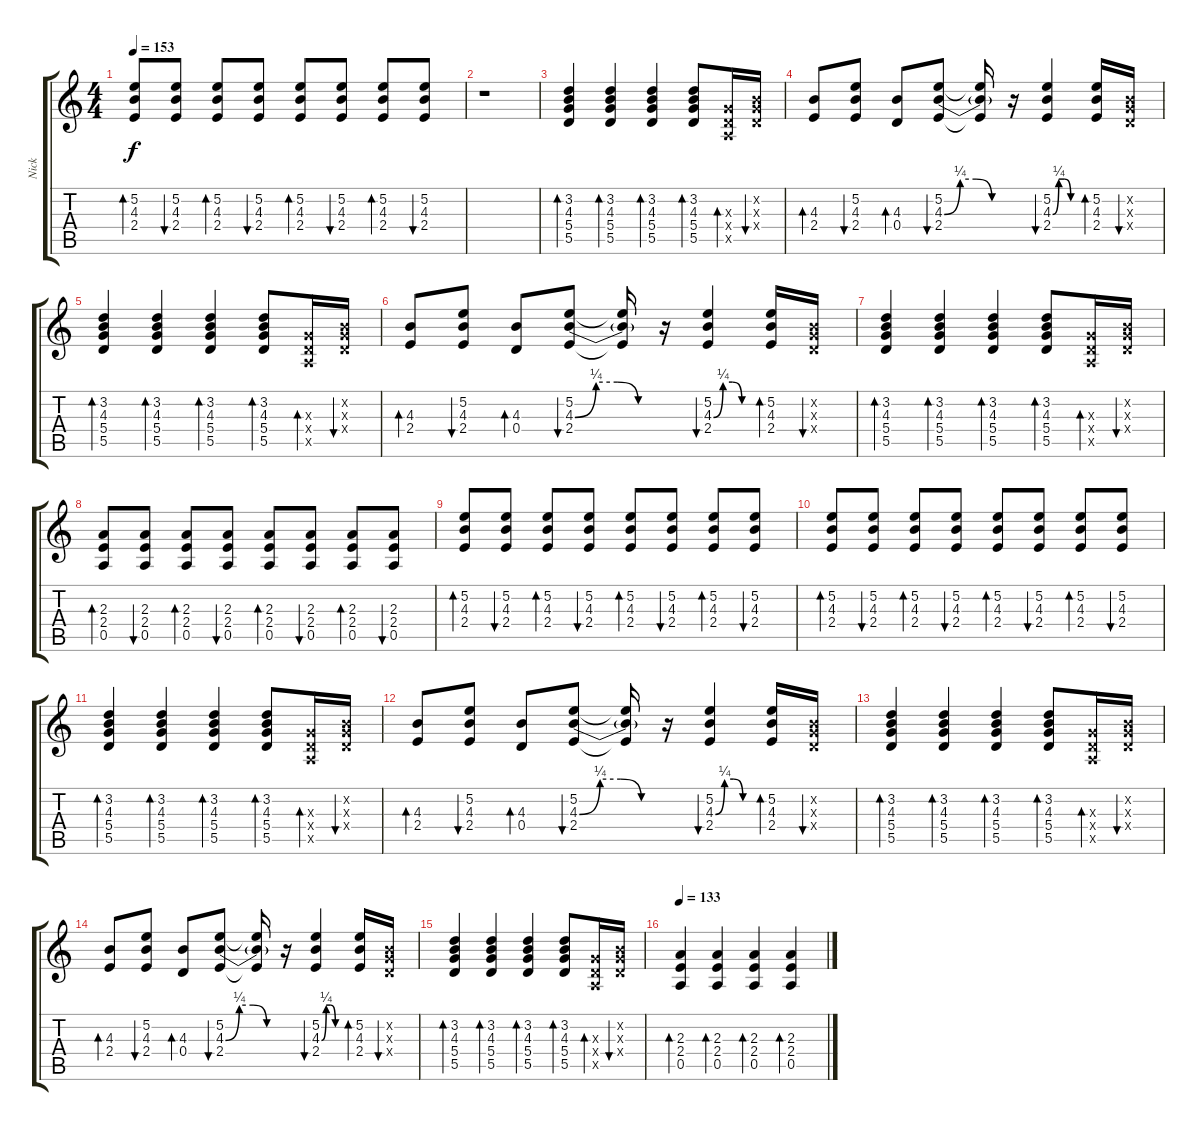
\track ("Nick" "Nick") {instrument electricguitarclean}
\staff {score tabs}
\tuning (E4 B3 G3 D3 A2 E2) {hide}
\ts (4 4)
\tempo 153
\clef g2
\ks c
(5.2 4.3 2.4).8{bd 30 dy f} (5.2 4.3 2.4).8{bu 30} (5.2 4.3 2.4).8{bd 30} (5.2 4.3 2.4).8{bu 30} (5.2 4.3 2.4).8{bd 30} (5.2 4.3 2.4).8{bu 30} (5.2 4.3 2.4).8{bd 30} (5.2 4.3 2.4).8{bu 30} |
r.1 |
(3.2 4.3 5.4 5.5).4{bd 30} (3.2 4.3 5.4 5.5).4{bd 30} (3.2 4.3 5.4 5.5).4{bd 30} (3.2 4.3 5.4 5.5).8{bd 30} (0.3{x} 0.4{x} 0.5{x}).16{bd 30} (0.2{x} 0.3{x} 0.4{x}).16{bu 30} |
(4.3 2.4).8{bd 30} (5.2 4.3 2.4).8{bu 30} (4.3 0.4).8{bd 30} (5.2 4.3{be (custom 0 0 15 1 30 1 45 0 60 0)} 2.4).8{bu 30} (5.2{t} 4.3{t} 2.4{t}).16 r.16 (5.2 4.3{be (custom 0 0 15 1 30 1 45 0 60 0)} 2.4).4{bu 30} (5.2 4.3 2.4).16{bd 30} (0.2{x} 0.3{x} 0.4{x}).16{bu 30} |
(3.2 4.3 5.4 5.5).4{bd 30} (3.2 4.3 5.4 5.5).4{bd 30} (3.2 4.3 5.4 5.5).4{bd 30} (3.2 4.3 5.4 5.5).8{bd 30} (0.3{x} 0.4{x} 0.5{x}).16{bd 30} (0.2{x} 0.3{x} 0.4{x}).16{bu 30} |
(4.3 2.4).8{bd 30} (5.2 4.3 2.4).8{bu 30} (4.3 0.4).8{bd 30} (5.2 4.3{be (custom 0 0 15 1 30 1 45 0 60 0)} 2.4).8{bu 30} (5.2{t} 4.3{t} 2.4{t}).16 r.16 (5.2 4.3{be (custom 0 0 15 1 30 1 45 0 60 0)} 2.4).4{bu 30} (5.2 4.3 2.4).16{bd 30} (0.2{x} 0.3{x} 0.4{x}).16{bu 30} |
(3.2 4.3 5.4 5.5).4{bd 30} (3.2 4.3 5.4 5.5).4{bd 30} (3.2 4.3 5.4 5.5).4{bd 30} (3.2 4.3 5.4 5.5).8{bd 30} (0.3{x} 0.4{x} 0.5{x}).16{bd 30} (0.2{x} 0.3{x} 0.4{x}).16{bu 30} |
(2.3 2.4 0.5).8{bd 30} (2.3 2.4 0.5).8{bu 30} (2.3 2.4 0.5).8{bd 30} (2.3 2.4 0.5).8{bu 30} (2.3 2.4 0.5).8{bd 30} (2.3 2.4 0.5).8{bu 30} (2.3 2.4 0.5).8{bd 30} (2.3 2.4 0.5).8{bu 30} |
(5.2 4.3 2.4).8{bd 30} (5.2 4.3 2.4).8{bu 30} (5.2 4.3 2.4).8{bd 30} (5.2 4.3 2.4).8{bu 30} (5.2 4.3 2.4).8{bd 30} (5.2 4.3 2.4).8{bu 30} (5.2 4.3 2.4).8{bd 30} (5.2 4.3 2.4).8{bu 30} |
(5.2 4.3 2.4).8{bd 30} (5.2 4.3 2.4).8{bu 30} (5.2 4.3 2.4).8{bd 30} (5.2 4.3 2.4).8{bu 30} (5.2 4.3 2.4).8{bd 30} (5.2 4.3 2.4).8{bu 30} (5.2 4.3 2.4).8{bd 30} (5.2 4.3 2.4).8{bu 30} |
(3.2 4.3 5.4 5.5).4{bd 30} (3.2 4.3 5.4 5.5).4{bd 30} (3.2 4.3 5.4 5.5).4{bd 30} (3.2 4.3 5.4 5.5).8{bd 30} (0.3{x} 0.4{x} 0.5{x}).16{bd 30} (0.2{x} 0.3{x} 0.4{x}).16{bu 30} |
(4.3 2.4).8{bd 30} (5.2 4.3 2.4).8{bu 30} (4.3 0.4).8{bd 30} (5.2 4.3{be (custom 0 0 15 1 30 1 45 0 60 0)} 2.4).8{bu 30} (5.2{t} 4.3{t} 2.4{t}).16 r.16 (5.2 4.3{be (custom 0 0 15 1 30 1 45 0 60 0)} 2.4).4{bu 30} (5.2 4.3 2.4).16{bd 30} (0.2{x} 0.3{x} 0.4{x}).16{bu 30} |
(3.2 4.3 5.4 5.5).4{bd 30} (3.2 4.3 5.4 5.5).4{bd 30} (3.2 4.3 5.4 5.5).4{bd 30} (3.2 4.3 5.4 5.5).8{bd 30} (0.3{x} 0.4{x} 0.5{x}).16{bd 30} (0.2{x} 0.3{x} 0.4{x}).16{bu 30} |
(4.3 2.4).8{bd 30} (5.2 4.3 2.4).8{bu 30} (4.3 0.4).8{bd 30} (5.2 4.3{be (custom 0 0 15 1 30 1 45 0 60 0)} 2.4).8{bu 30} (5.2{t} 4.3{t} 2.4{t}).16 r.16 (5.2 4.3{be (custom 0 0 15 1 30 1 45 0 60 0)} 2.4).4{bu 30} (5.2 4.3 2.4).16{bd 30} (0.2{x} 0.3{x} 0.4{x}).16{bu 30} |
(3.2 4.3 5.4 5.5).4{bd 30} (3.2 4.3 5.4 5.5).4{bd 30} (3.2 4.3 5.4 5.5).4{bd 30} (3.2 4.3 5.4 5.5).8{bd 30} (0.3{x} 0.4{x} 0.5{x}).16{bd 30} (0.2{x} 0.3{x} 0.4{x}).16{bu 30} |
\tempo 133
(2.3 2.4 0.5).4{bd 30} (2.3 2.4 0.5).4{bd 30} (2.3 2.4 0.5).4{bd 30} (2.3 2.4 0.5).4{bd 30}
